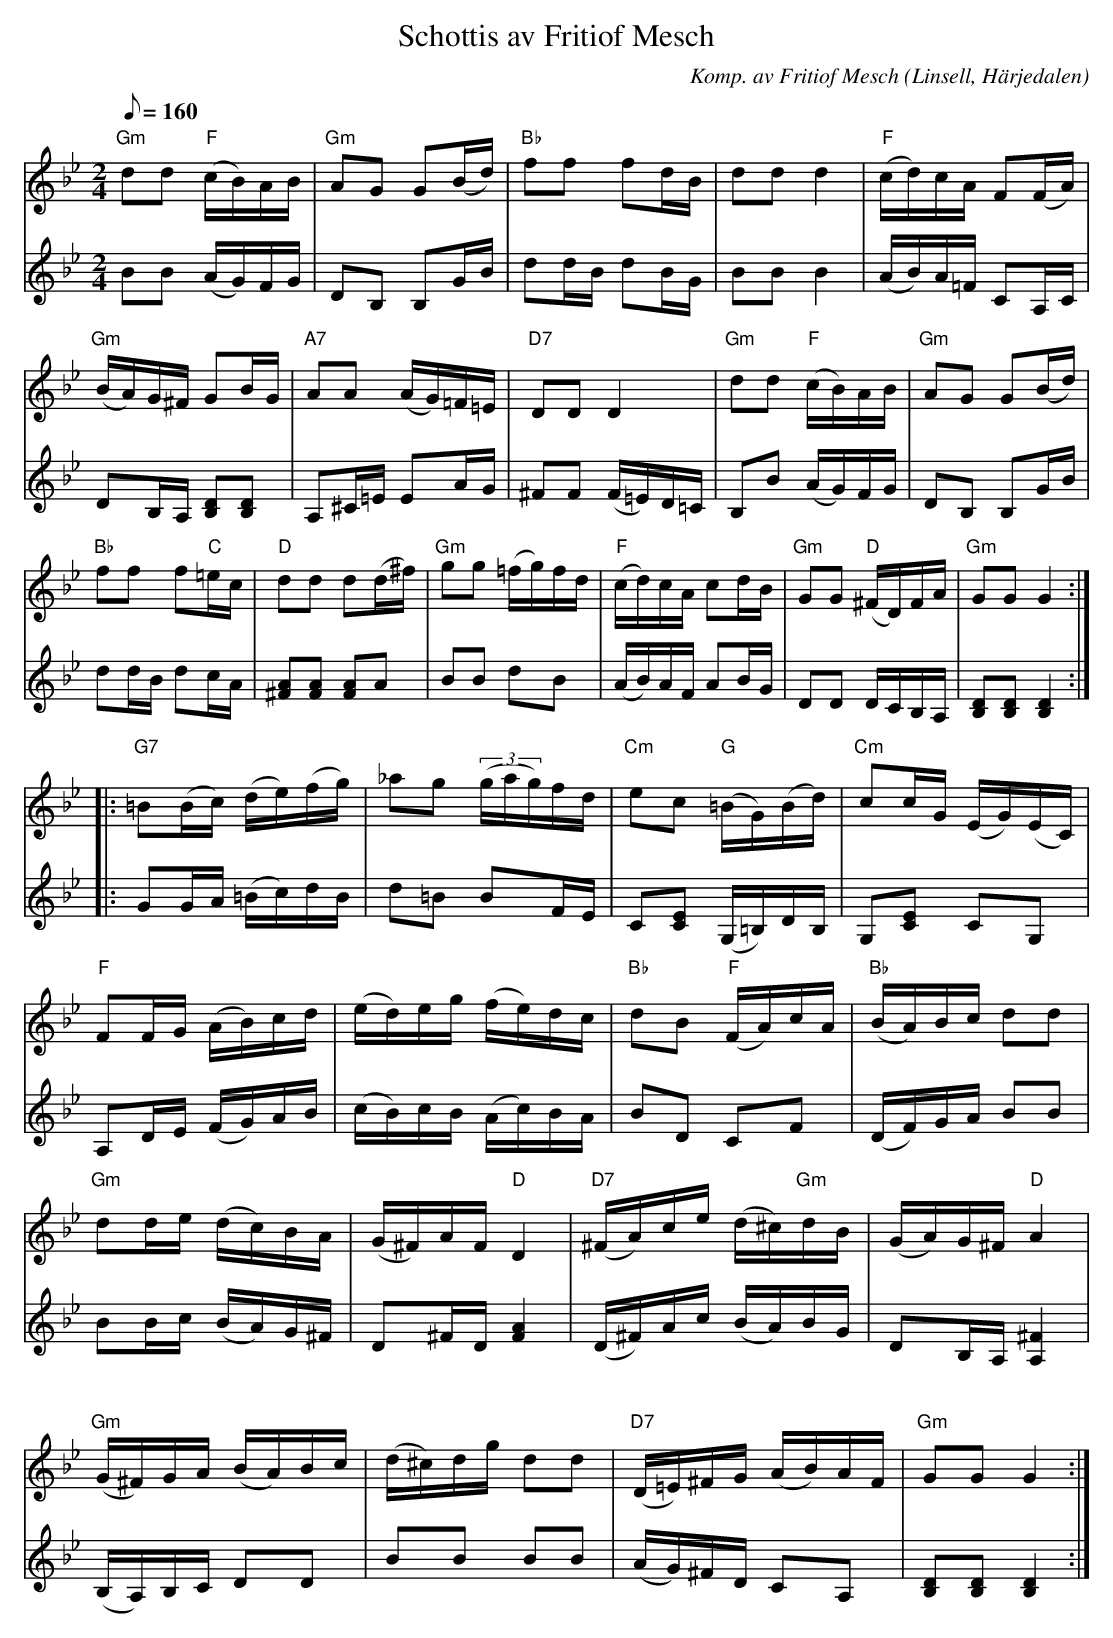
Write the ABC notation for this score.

X:1
T:Schottis av Fritiof Mesch
O:Linsell, Härjedalen
M:2/4
L:1/16
Q:1/8=160
C:Komp. av Fritiof Mesch
K:Gm
V:1
"Gm"d2d2 "F"(cB)AB|"Gm"A2G2 G2(Bd)|"Bb"f2f2 f2dB| d2d2 d4|"F"(cd)cA F2(FA)|!
"Gm"(BA)G^F G2BG|"A7"A2A2 (AG)=F=E|"D7"D2D2 D4|"Gm"d2d2 "F"(cB)AB|"Gm"A2G2 G2(Bd)|!
"Bb"f2f2 f2"C"=ec|"D"d2d2 d2(d^f)|"Gm"g2g2 (=fg)fd|"F"(cd)cA c2dB|"Gm"G2G2 "D"(^FD)FA|"Gm"G2G2 G4::!
"G7"=B2(Bc) (de)(fg)|_a2g2 ((3gag)fd|"Cm"e2c2 "G"(=BG)(Bd)|"Cm"c2cG (EG)(EC)|!
"F"F2FG (AB)cd|(ed)eg (fe)dc|"Bb"d2B2 "F"(FA)cA|"Bb"(BA)Bc d2d2|!
"Gm"d2de (dc)BA|(G^F)AF "D"D4|"D7"(^FA)ce (d^c)"Gm"dB|(GA)G^F "D"A4|!
"Gm"(G^F)GA (BA)Bc|(d^c)dg  d2d2|"D7"(D=E)^FG (AB)AF|"Gm"G2G2 G4:|]
V:2
B2B2 (AG)FG|D2B,2 B,2GB|d2dB d2BG|B2B2B4|(AB)A=F C2A,C|!
D2B,A, [B,2D2][B,2D2]|A,2^C=E E2AG|^F2F2 (F=E)D=C|B,2B2 (AG)FG|D2B,2 B,2GB|!
d2dB d2cA|[^F2A2][F2A2] [F2A2]A2|B2B2 d2B2|(AB)AF A2BG|D2D2 DCB,A,|[B,2D2][B,2D2] [B,4D4]::!
G2GA (=Bc)dB|d2=B2 B2FE|C2[C2E2] (G,=B,)DB,|G,2[C2E2] C2G,2|!
A,2DE (FG)AB|(cB)cB (Ac)BA|B2D2 C2F2|(DF)GA B2B2|!
B2Bc (BA)G^F|D2^FD [F4A4]|(D^F)Ac (BA)BG|D2B,A, [A,4^F4]|!
(B,A,)B,C D2D2|B2B2 B2B2|(AG)^FD C2A,2|[B,2D2][B,2D2] [B,4D4]:|
